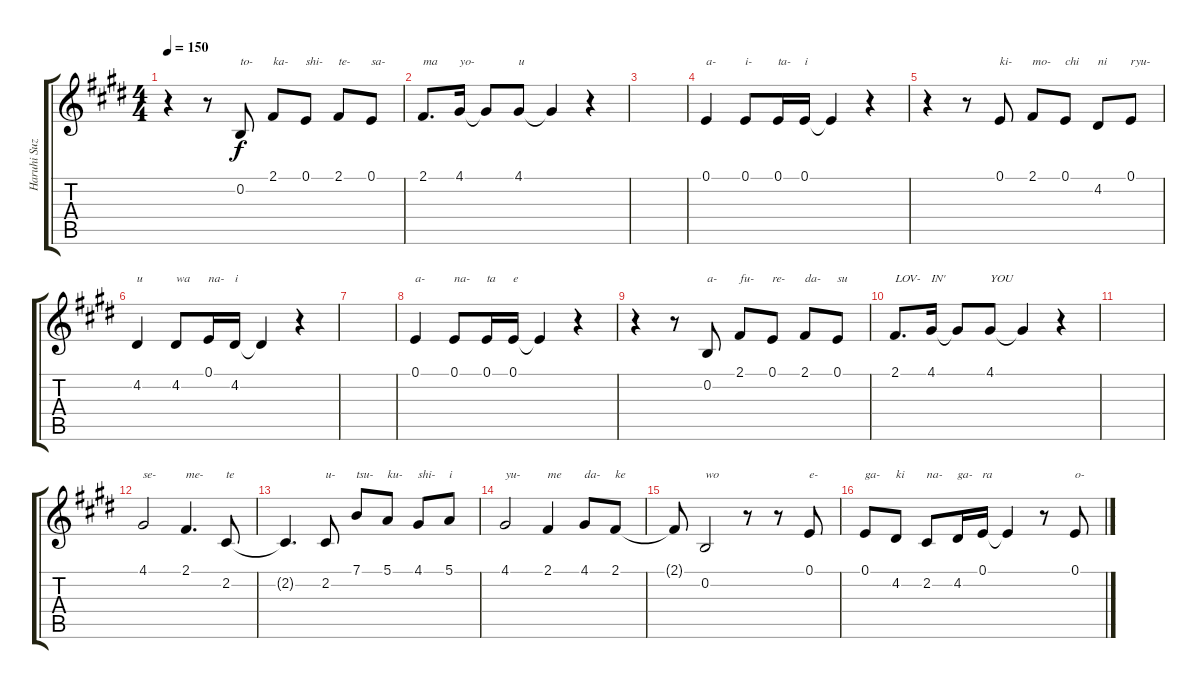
\track ("Haruhi Suzumiya (Voice)" "Haruhi Suz") {instrument lead2sawtooth}
\staff {score tabs}
\tuning (E4 B3 G3 D3 A2 E2) {hide}
\ts (4 4)
\tempo 150
\clef g2
\ks c#minor
r.4{dy f} r.8 0.2.8{txt "to-"} 2.1.8{txt "ka-"} 0.1.8{txt "shi-"} 2.1.8{txt "te-"} 0.1.8{txt "sa-"} |
2.1.8{d txt "ma"} 4.1.16{txt "yo-"} 4.1{t}.8 4.1.8{txt "u"} 4.1{t}.4 r.4 |
|
0.1.4{txt "a-"} 0.1.8{txt "i-"} 0.1.16{txt "ta-"} 0.1.16{txt "i"} 0.1{t}.4 r.4 |
r.4 r.8 0.1.8{txt "ki-"} 2.1.8{txt "mo-"} 0.1.8{txt "chi"} 4.2.8{txt "ni"} 0.1.8{txt "ryu-"} |
4.2.4{txt "u"} 4.2.8{txt "wa"} 0.1.16{txt "na-"} 4.2.16{txt "i"} 4.2{t}.4 r.4 |
|
0.1.4{txt "a-"} 0.1.8{txt "na-"} 0.1.16{txt "ta"} 0.1.16{txt "e"} 0.1{t}.4 r.4 |
r.4 r.8 0.2.8{txt "a-"} 2.1.8{txt "fu-"} 0.1.8{txt "re-"} 2.1.8{txt "da-"} 0.1.8{txt "su"} |
2.1.8{d txt "LOV-"} 4.1.16{txt "IN'"} 4.1{t}.8 4.1.8{txt "YOU"} 4.1{t}.4 r.4 |
|
4.1.2{txt "se-"} 2.1.4{d txt "me-"} 2.2.8{txt "te"} |
2.2{t}.4{d} 2.2.8{txt "u-"} 7.1.8{txt "tsu-"} 5.1.8{txt "ku-"} 4.1.8{txt "shi-"} 5.1.8{txt "i"} |
4.1.2{txt "yu-"} 2.1.4{txt "me"} 4.1.8{txt "da-"} 2.1.8{txt "ke"} |
2.1{t}.8 0.2.2{txt "wo"} r.8 r.8 0.1.8{txt "e-"} |
0.1.8{txt "ga-"} 4.2.8{txt "ki"} 2.2.8{txt "na-"} 4.2.16{txt "ga-"} 0.1.16{txt "ra"} 0.1{t}.4 r.8 0.1.8{txt "o-"}
